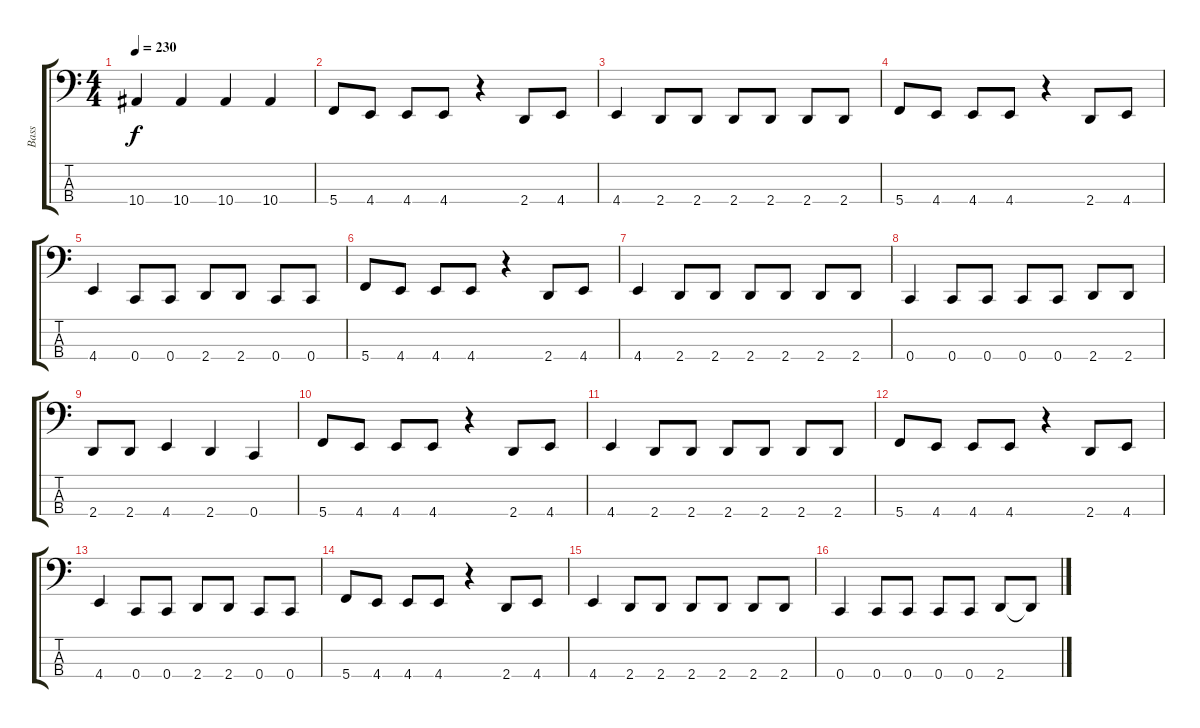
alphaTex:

\track ("Bass" "Bass") {instrument electricbasspick}
\staff {score tabs}
\tuning (F2 C2 G1 C1) {hide}
\ts (4 4)
\tempo 230
\clef f4
\ks c
10.4{t}.4{dy f} 10.4.4 10.4.4 10.4.4 |
5.4.8 4.4.8 4.4.8 4.4.8 r.4 2.4.8 4.4.8 |
4.4.4 2.4.8 2.4.8 2.4.8 2.4.8 2.4.8 2.4.8 |
5.4.8 4.4.8 4.4.8 4.4.8 r.4 2.4.8 4.4.8 |
4.4.4 0.4.8 0.4.8 2.4.8 2.4.8 0.4.8 0.4.8 |
5.4.8 4.4.8 4.4.8 4.4.8 r.4 2.4.8 4.4.8 |
4.4.4 2.4.8 2.4.8 2.4.8 2.4.8 2.4.8 2.4.8 |
0.4.4 0.4.8 0.4.8 0.4.8 0.4.8 2.4.8 2.4.8 |
2.4.8 2.4.8 4.4.4 2.4.4 0.4.4 |
5.4.8 4.4.8 4.4.8 4.4.8 r.4 2.4.8 4.4.8 |
4.4.4 2.4.8 2.4.8 2.4.8 2.4.8 2.4.8 2.4.8 |
5.4.8 4.4.8 4.4.8 4.4.8 r.4 2.4.8 4.4.8 |
4.4.4 0.4.8 0.4.8 2.4.8 2.4.8 0.4.8 0.4.8 |
5.4.8 4.4.8 4.4.8 4.4.8 r.4 2.4.8 4.4.8 |
4.4.4 2.4.8 2.4.8 2.4.8 2.4.8 2.4.8 2.4.8 |
0.4.4 0.4.8 0.4.8 0.4.8 0.4.8 2.4.8 2.4{t}.8
